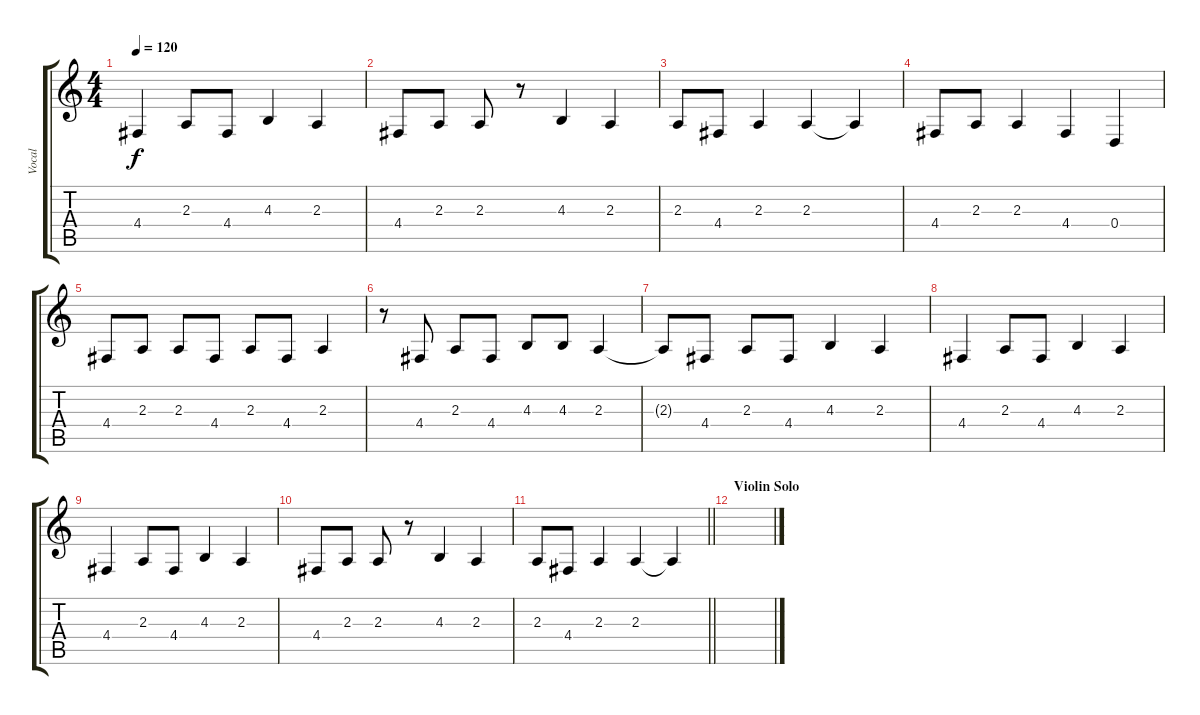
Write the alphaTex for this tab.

\track ("Vocal" "Vocal") {instrument oboe}
\staff {score tabs}
\tuning (E4 B3 G3 D3 A2 E2) {hide}
\ts (4 4)
\tempo 120
\clef g2
\ks c
4.4.4{dy f} 2.3.8 4.4.8 4.3.4 2.3.4 |
4.4.8 2.3.8 2.3.8 r.8 4.3.4 2.3.4 |
2.3.8 4.4.8 2.3.4 2.3.4 2.3{t}.4 |
4.4.8 2.3.8 2.3.4 4.4.4 0.4.4 |
4.4.8 2.3.8 2.3.8 4.4.8 2.3.8 4.4.8 2.3.4 |
r.8 4.4.8 2.3.8 4.4.8 4.3.8 4.3.8 2.3.4 |
2.3{t}.8 4.4.8 2.3.8 4.4.8 4.3.4 2.3.4 |
4.4.4 2.3.8 4.4.8 4.3.4 2.3.4 |
4.4.4 2.3.8 4.4.8 4.3.4 2.3.4 |
4.4.8 2.3.8 2.3.8 r.8 4.3.4 2.3.4 |
\barLineRight lightlight
2.3.8 4.4.8 2.3.4 2.3.4 2.3{t}.4 |
\section ("" "Violin Solo")
